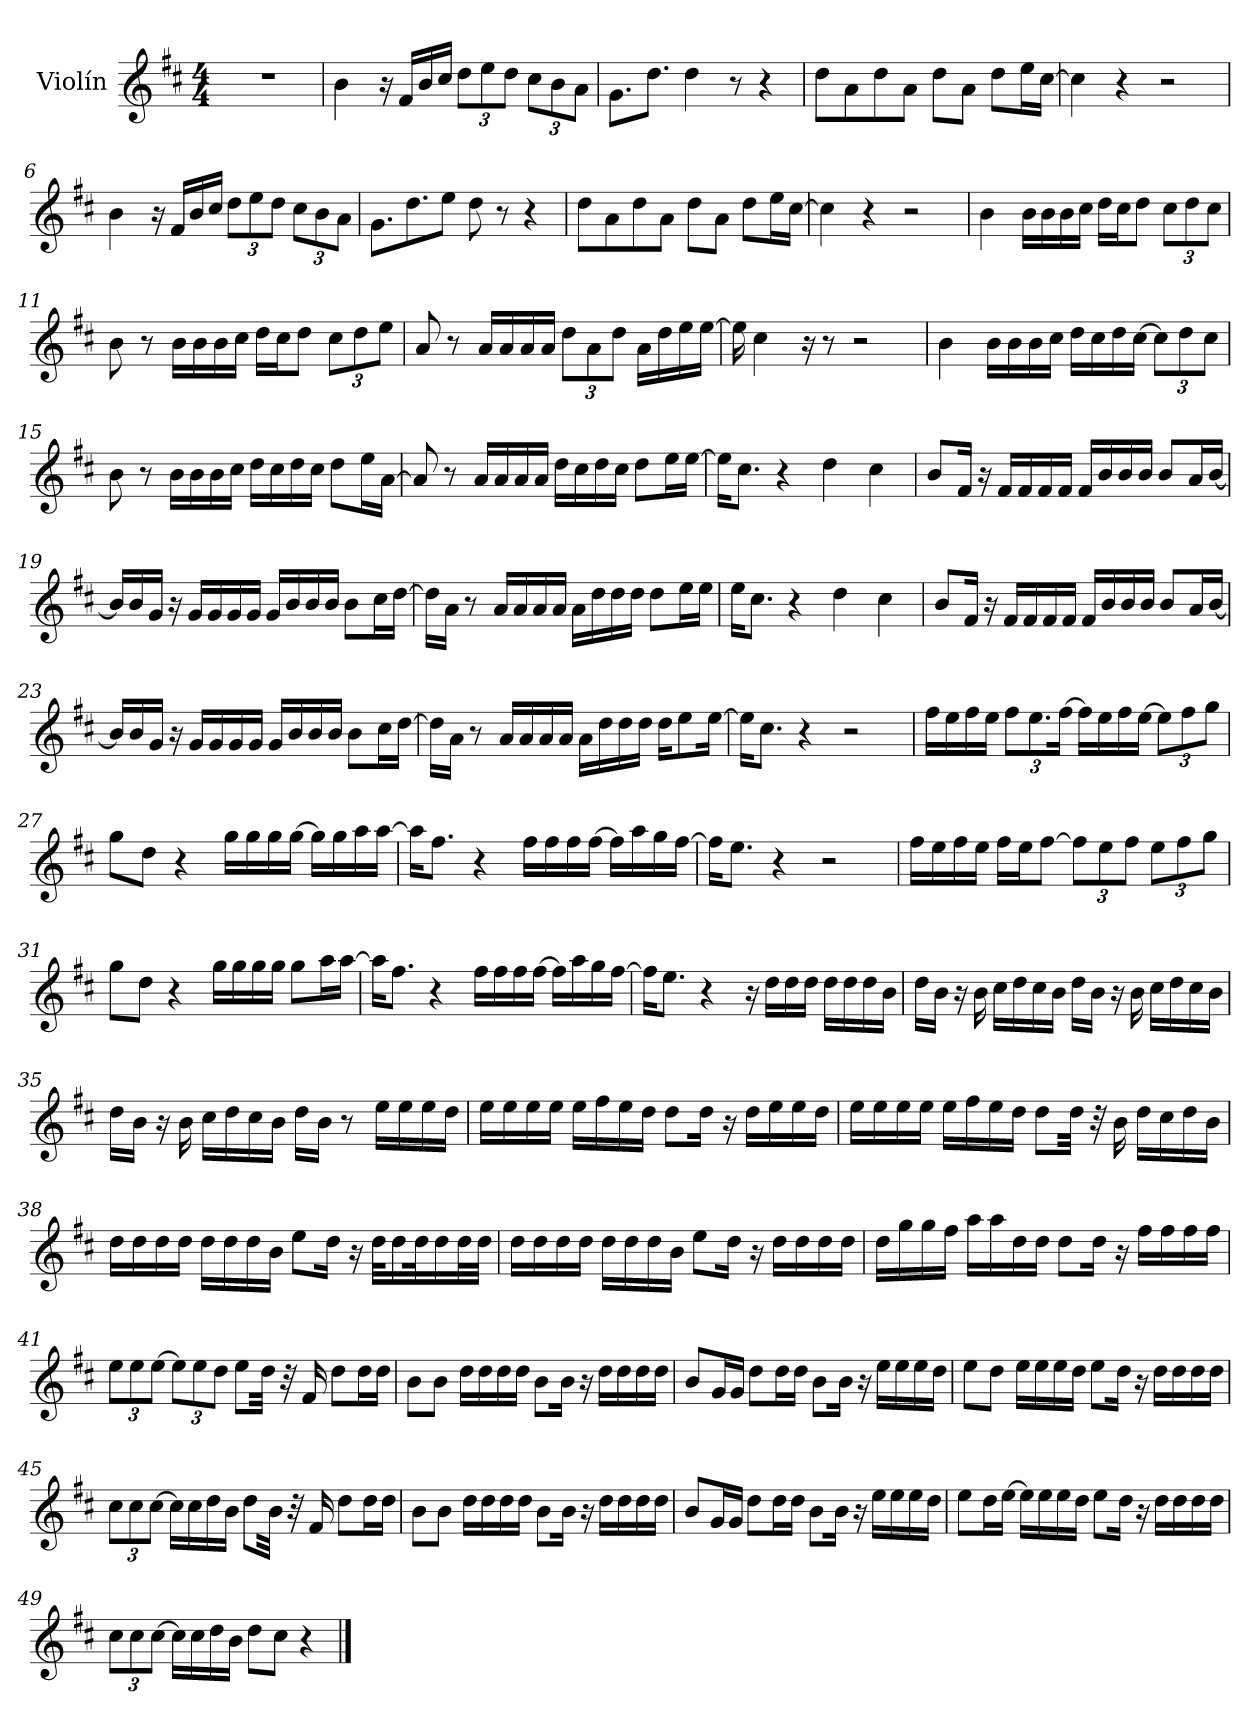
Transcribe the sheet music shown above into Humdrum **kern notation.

**kern
*part1
*staff1
*I"Violín
*I'Vln.
*clefG2
*k[f#c#]
*M4/4
=1
1r
=2
4b\
16r
16f#/LL
16b/
16cc#/JJ
*Xbrackettup
12dd\L
12ee\
12dd\J
12cc#\L
12b\
12a\J
=3
8.g\L
8.dd\J
4dd\
8r
4r
=4
8dd\L
8a\
8dd\
8a\J
8dd\L
8a\J
8dd\L
16ee\L
[16cc#\JJ
=5
4cc#\]
4r
2r
=6
4b\
16r
16f#/LL
16b/
16cc#/JJ
12dd\L
12ee\
12dd\J
12cc#\L
12b\
12a\J
!!LO:LB:g=z
=7
8.g\L
8.dd\
8ee\J
8dd\
8r
4r
=8
8dd\L
8a\
8dd\
8a\J
8dd\L
8a\J
8dd\L
16ee\L
[16cc#\JJ
=9
4cc#\]
4r
2r
=10
4b\
16b\LL
16b\
16b\
16cc#\JJ
16dd\LL
16cc#\J
8dd\J
12cc#\L
12dd\
12cc#\J
=11
8b\
8r
16b\LL
16b\
16b\
16cc#\JJ
16dd\LL
16cc#\J
8dd\J
12cc#\L
12dd\
12ee\J
!!LO:LB:g=z
=12
8a/
8r
16a/LL
16a/
16a/
16a/JJ
12dd\L
12a\
12dd\J
16a\LL
16dd\
16ee\
[16ee\JJ
=13
16ee\]
4cc#\
16r
8r
2r
=14
4b\
16b\LL
16b\
16b\
16cc#\JJ
16dd\LL
16cc#\
16dd\
[16cc#\JJ
12cc#\L]
12dd\
12cc#\J
=15
8b\
8r
16b\LL
16b\
16b\
16cc#\JJ
16dd\LL
16cc#\
16dd\
16cc#\JJ
8dd\L
16ee\L
[16a\JJ
!!LO:LB:g=z
=16
8a/]
8r
16a/LL
16a/
16a/
16a/JJ
16dd\LL
16cc#\
16dd\
16cc#\JJ
8dd\L
16ee\L
[16ee\JJ
=17
16ee\KL]
8.cc#\J
4r
4dd\
4cc#\
=18
8b/L
16f#/Jk
16r
16f#/LL
16f#/
16f#/
16f#/JJ
16f#/LL
16b/
16b/
16b/JJ
8b/L
16a/L
[16b/JJ
=19
16b/LL]
16b/
16g/JJ
16r
16g/LL
16g/
16g/
16g/JJ
16g/LL
16b/
16b/
16b/JJ
8b\L
16cc#\L
[16dd\JJ
!!LO:LB:g=z
=20
16dd\LL]
16a\JJ
8r
16a/LL
16a/
16a/
16a/JJ
16a\LL
16dd\
16dd\
16dd\JJ
8dd\L
16ee\L
16ee\JJ
=21
16ee\KL
8.cc#\J
4r
4dd\
4cc#\
=22
8b/L
16f#/Jk
16r
16f#/LL
16f#/
16f#/
16f#/JJ
16f#/LL
16b/
16b/
16b/JJ
8b/L
16a/L
[16b/JJ
!!LO:LB:g=z
=23
16b/LL]
16b/
16g/JJ
16r
16g/LL
16g/
16g/
16g/JJ
16g/LL
16b/
16b/
16b/JJ
8b\L
16cc#\L
[16dd\JJ
=24
16dd\LL]
16a\JJ
8r
16a/LL
16a/
16a/
16a/JJ
16a\LL
16dd\
16dd\
16dd\JJ
16dd\KL
8ee\
[16ee\Jk
=25
16ee\KL]
8.cc#\J
4r
2r
=26
16ff#\LL
16ee\
16ff#\
16ee\JJ
12ff#\L
12.ee\
[24ff#\Jk
16ff#\LL]
16ee\
16ff#\
[16ee\JJ
12ee\L]
12ff#\
12gg\J
!!LO:LB:g=z
=27
8gg\L
8dd\J
4r
16gg\LL
16gg\
16gg\
[16gg\JJ
16gg\LL]
16gg\
16aa\
[16aa\JJ
=28
16aa\KL]
8.ff#\J
4r
16ff#\LL
16ff#\
16ff#\
[16ff#\JJ
16ff#\LL]
16aa\
16gg\
[16ff#\JJ
=29
16ff#\KL]
8.ee\J
4r
2r
=30
16ff#\LL
16ee\
16ff#\
16ee\JJ
16ff#\LL
16ee\J
[8ff#\J
12ff#\L]
12ee\
12ff#\J
12ee\L
12ff#\
12gg\J
!!LO:LB:g=z
=31
8gg\L
8dd\J
4r
16gg\LL
16gg\
16gg\
16gg\JJ
8gg\L
16aa\L
[16aa\JJ
=32
16aa\KL]
8.ff#\J
4r
16ff#\LL
16ff#\
16ff#\
[16ff#\JJ
16ff#\LL]
16aa\
16gg\
[16ff#\JJ
=33
16ff#\KL]
8.ee\J
4r
16r
16dd\LL
16dd\
16dd\JJ
16dd\LL
16dd\
16dd\
16b\JJ
!!LO:LB:g=z
=34
16dd\LL
16b\JJ
16r
16b\
16cc#\LL
16dd\
16cc#\
16b\JJ
16dd\LL
16b\JJ
16r
16b\
16cc#\LL
16dd\
16cc#\
16b\JJ
=35
16dd\LL
16b\JJ
16r
16b\
16cc#\LL
16dd\
16cc#\
16b\JJ
16dd\LL
16b\JJ
8r
16ee\LL
16ee\
16ee\
16dd\JJ
=36
16ee\LL
16ee\
16ee\
16ee\JJ
16ee\LL
16ff#\
16ee\
16dd\JJ
8dd\L
16dd\Jk
16r
16dd\LL
16ee\
16ee\
16dd\JJ
!!LO:PB:g=z
=37
16ee\LL
16ee\
16ee\
16ee\JJ
16ee\LL
16ff#\
16ee\
16dd\JJ
8dd\L
32dd\Jkk
32r
16b\
16dd\LL
16cc#\
16dd\
16b\JJ
=38
16dd\LL
16dd\
16dd\
16dd\JJ
16dd\LL
16dd\
16dd\
16b\JJ
8ee\L
16dd\Jk
16r
32dd\KLL
16dd\
32dd\K
16dd\
32dd\L
32dd\JJJ
=39
16dd\LL
16dd\
16dd\
16dd\JJ
16dd\LL
16dd\
16dd\
16b\JJ
8ee\L
16dd\Jk
16r
16dd\LL
16dd\
16dd\
16dd\JJ
!!LO:LB:g=z
=40
16dd\LL
16gg\
16gg\
16ff#\JJ
16aa\LL
16aa\
16dd\
16dd\JJ
8dd\L
16dd\Jk
16r
16ff#\LL
16ff#\
16ff#\
16ff#\JJ
=41
12ee\L
12ee\
[12ee\J
12ee\L]
12ee\
12dd\J
8ee\L
32dd\Jkk
32r
16f#/
8dd\L
16dd\L
16dd\JJ
=42
8b\L
8b\J
16dd\LL
16dd\
16dd\
16dd\JJ
8b\L
16b\Jk
16r
16dd\LL
16dd\
16dd\
16dd\JJ
!!LO:LB:g=z
=43
8b/L
16g/L
16g/JJ
8dd\L
16dd\L
16dd\JJ
8b\L
16b\Jk
16r
16ee\LL
16ee\
16ee\
16dd\JJ
=44
8ee\L
8dd\J
16ee\LL
16ee\
16ee\
16dd\JJ
8ee\L
16dd\Jk
16r
16dd\LL
16dd\
16dd\
16dd\JJ
=45
12cc#\L
12cc#\
[12cc#\J
16cc#\LL]
16cc#\
16dd\
16b\JJ
8dd\L
32b\Jkk
32r
16f#/
8dd\L
16dd\L
16dd\JJ
!!LO:LB:g=z
=46
8b\L
8b\J
16dd\LL
16dd\
16dd\
16dd\JJ
8b\L
16b\Jk
16r
16dd\LL
16dd\
16dd\
16dd\JJ
=47
8b/L
16g/L
16g/JJ
8dd\L
16dd\L
16dd\JJ
8b\L
16b\Jk
16r
16ee\LL
16ee\
16ee\
16dd\JJ
=48
8ee\L
16dd\L
[16ee\JJ
16ee\LL]
16ee\
16ee\
16dd\JJ
8ee\L
16dd\Jk
16r
16dd\LL
16dd\
16dd\
16dd\JJ
!!LO:LB:g=z
=49
12cc#\L
12cc#\
[12cc#\J
16cc#\LL]
16cc#\
16dd\
16b\JJ
8dd\L
8cc#\J
4r
==
*-
